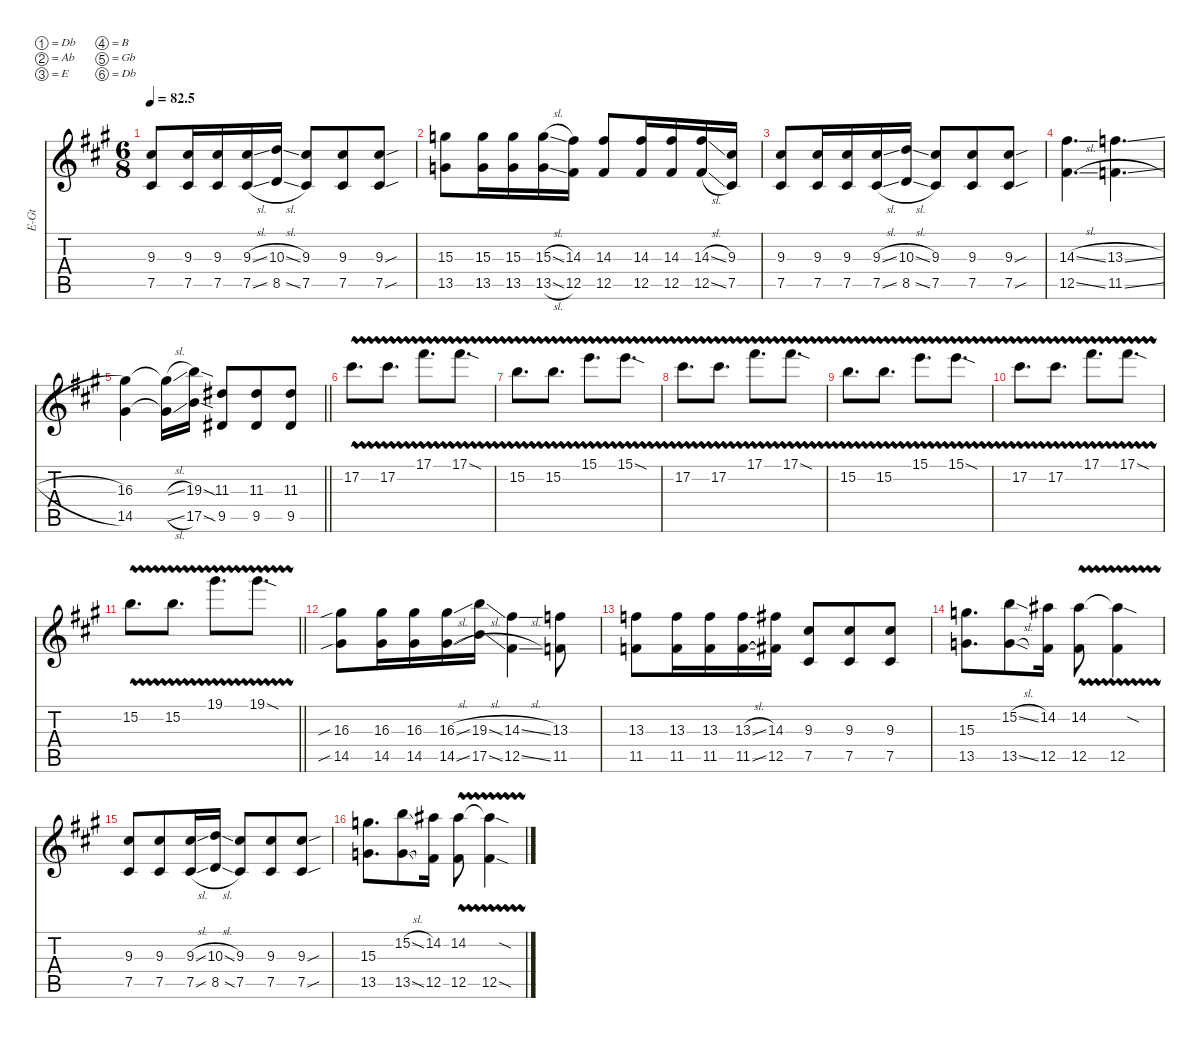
\defaultSystemsLayout 4
\hideDynamics
\bracketExtendMode nobrackets
\otherSystemsTrackNameOrientation horizontal
\track ("Guitar1" "E-Gt") {defaultSystemsLayout 4 mute instrument overdrivenguitar}
\staff {score tabs}
\tuning (Db4 Ab3 E3 B2 Gb2 Db2)
\ts (6 8)
\tempo
82.5
\accidentals auto
\clef g2
\ottava regular
\simile none
\ks a
(7.5{acc #} 9.3{acc #}).8{dy f beam Up} (7.5{acc #} 9.3{acc #}).16{beam Up} (7.5{acc #} 9.3{acc #}).16{beam Up} (9.3{sl acc #} 7.5{sl acc #}).16{beam Up} (8.5{sl acc forcenatural} 10.3{sl acc forcenatural}).16{beam Up} (7.5{acc #} 9.3{acc #}).8{beam Up} (7.5{acc #} 9.3{acc #}).8{beam Up} (7.5{sou acc #} 9.3{sou acc #}).8{beam Up} |
(13.5{acc forcenatural} 15.3{acc forcenatural}).8{beam Down} (13.5{acc forcenatural} 15.3{acc forcenatural}).16{beam Down} (13.5{acc forcenatural} 15.3{acc forcenatural}).16{beam Down} (13.5{sl acc forcenatural} 15.3{sl acc forcenatural}).16{beam Down} (12.5{acc #} 14.3{acc #}).16{beam Down} (14.3{acc #} 12.5{acc #}).8{beam Up} (14.3{acc #} 12.5{acc #}).16{beam Up} (14.3{acc #} 12.5{acc #}).16{beam Up} (14.3{sl acc #} 12.5{sl acc #}).16{beam Up} (9.3{acc #} 7.5{acc #}).16{beam Up} |
(7.5{acc #} 9.3{acc #}).8{beam Up} (7.5{acc #} 9.3{acc #}).16{beam Up} (7.5{acc #} 9.3{acc #}).16{beam Up} (9.3{sl acc #} 7.5{sl acc #}).16{beam Up} (8.5{sl acc forcenatural} 10.3{sl acc forcenatural}).16{beam Up} (7.5{acc #} 9.3{acc #}).8{beam Up} (7.5{acc #} 9.3{acc #}).8{beam Up} (7.5{sou acc #} 9.3{sou acc #}).8{beam Up} |
(14.3{sl acc #} 12.5{sl acc #}).4{d beam Down} (11.5{sl acc forcenatural} 13.3{sl acc forcenatural}).4{d beam Down} |
\barLineRight lightlight
(16.3{acc #} 14.5{acc #}).4{beam Down} (14.5{sl t acc #} 16.3{sl t acc #}).16{beam Down} (17.5{sod acc forcenatural} 19.3{sod acc forcenatural}).16{beam Down} (9.5{acc #} 11.3{acc #}).8{beam Up} (9.5{acc #} 11.3{acc #}).8{beam Up} (9.5{acc #} 11.3{acc #}).8{beam Up} |
17.2{vw acc #}.8{d beam Down} 17.2{vw acc #}.8{d beam Down} 17.1{vw acc #}.8{d beam Down} 17.1{vw sod acc #}.8{d beam Down} |
15.2{vw acc forcenatural}.8{d beam Down} 15.2{vw acc forcenatural}.8{d beam Down} 15.1{vw acc forcenatural}.8{d beam Down} 15.1{vw sod acc forcenatural}.8{d beam Down} |
17.2{vw acc #}.8{d beam Down} 17.2{vw acc #}.8{d beam Down} 17.1{vw acc #}.8{d beam Down} 17.1{vw sod acc #}.8{d beam Down} |
15.2{vw acc forcenatural}.8{d beam Down} 15.2{vw acc forcenatural}.8{d beam Down} 15.1{vw acc forcenatural}.8{d beam Down} 15.1{vw sod acc forcenatural}.8{d beam Down} |
17.2{vw acc #}.8{d beam Down} 17.2{vw acc #}.8{d beam Down} 17.1{vw acc #}.8{d beam Down} 17.1{vw sod acc #}.8{d beam Down} |
\barLineRight lightlight
15.2{vw acc forcenatural}.8{d beam Down} 15.2{vw acc forcenatural}.8{d beam Down} 19.1{vw acc #}.8{d beam Down} 19.1{vw sod acc #}.8{d beam Down} |
(16.3{sib acc #} 14.5{sib acc #}).8{beam Down} (16.3{acc #} 14.5{acc #}).16{beam Down} (16.3{acc #} 14.5{acc #}).16{beam Down} (16.3{sl acc #} 14.5{sl acc #}).16{beam Down} (19.3{sl acc forcenatural} 17.5{sl acc forcenatural}).16{beam Down} (14.3{sl acc #} 12.5{sl acc #}).4{beam Down} (13.3{acc forcenatural} 11.5{acc forcenatural}).8{beam Down} |
(13.3{acc forcenatural} 11.5{acc forcenatural}).8{beam Down} (13.3{acc forcenatural} 11.5{acc forcenatural}).16{beam Down} (13.3{acc forcenatural} 11.5{acc forcenatural}).16{beam Down} (13.3{sl acc forcenatural} 11.5{sl acc forcenatural}).16{beam Down} (14.3{acc #} 12.5{acc #}).16{beam Down} (9.3{acc #} 7.5{acc #}).8{beam Up} (9.3{acc #} 7.5{acc #}).8{beam Up} (9.3{acc #} 7.5{acc #}).8{beam Up} |
(15.3{acc forcenatural} 13.5{acc forcenatural}).8{d beam Down} (15.2{sl acc forcenatural} 13.5{sl acc forcenatural}).8{beam Down} (14.2{acc #} 12.5{acc #}).16{beam Down} (14.2{vw acc #} 12.5{acc #}).8{beam Down} (14.2{vw sod t acc #} 12.5{acc #}).4{beam Down} |
(9.3{acc #} 7.5{acc #}).8{beam Up} (9.3{acc #} 7.5{acc #}).8{beam Up} (9.3{sl acc #} 7.5{sl acc #}).16{beam Up} (10.3{sl acc forcenatural} 8.5{sl acc forcenatural}).16{beam Up} (9.3{acc #} 7.5{acc #}).8{beam Up} (9.3{acc #} 7.5{acc #}).8{beam Up} (9.3{sou acc #} 7.5{sou acc #}).8{beam Up} |
(15.3{acc forcenatural} 13.5{acc forcenatural}).8{d beam Down} (15.2{sl acc forcenatural} 13.5{sl acc forcenatural}).8{beam Down} (14.2{acc #} 12.5{acc #}).16{beam Down} (14.2{vw acc #} 12.5{acc #}).8{beam Down} (14.2{vw sod t acc #} 12.5{sod acc #}).4{beam Down}
